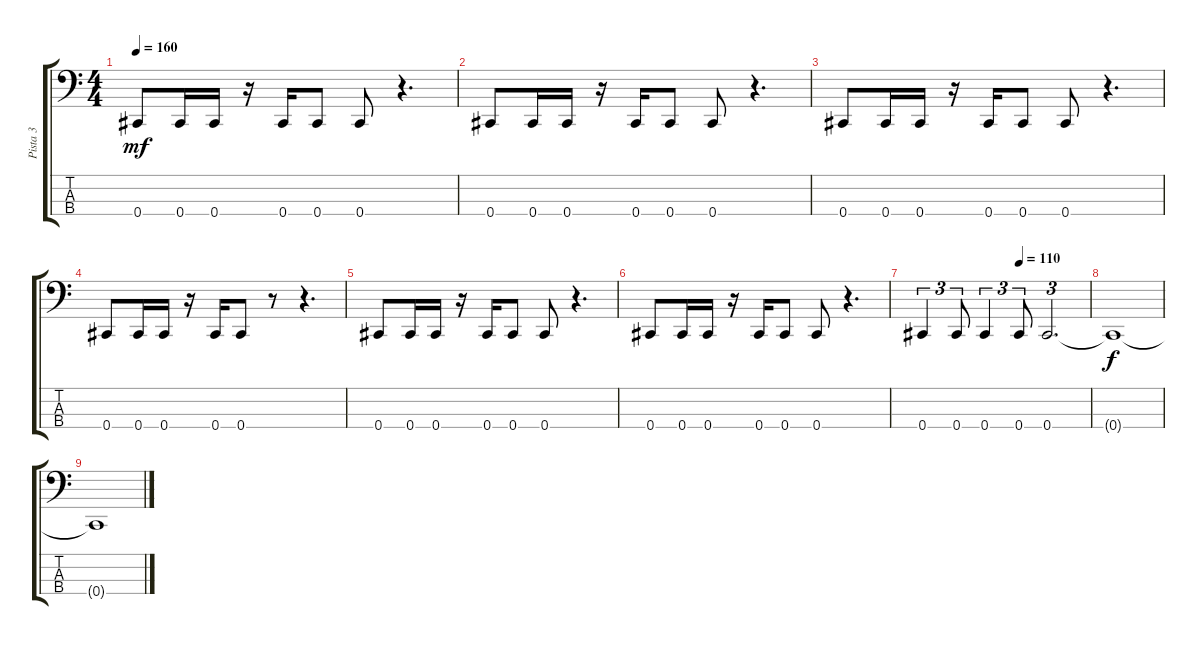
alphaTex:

\track ("Pista 3" "Pista 3") {instrument electricbasspick}
\staff {score tabs}
\tuning (Gb2 Db2 Ab1 Db1) {hide}
\ts (4 4)
\tempo 160
\clef f4
\ks c
0.4.8{dy mf} 0.4.16 0.4.16 r.16 0.4.16 0.4.8 0.4.8 r.4{d} |
0.4.8 0.4.16 0.4.16 r.16 0.4.16 0.4.8 0.4.8 r.4{d} |
0.4.8 0.4.16 0.4.16 r.16 0.4.16 0.4.8 0.4.8 r.4{d} |
0.4.8 0.4.16 0.4.16 r.16 0.4.16 0.4.8 r.8 r.4{d} |
0.4.8 0.4.16 0.4.16 r.16 0.4.16 0.4.8 0.4.8 r.4{d} |
0.4.8 0.4.16 0.4.16 r.16 0.4.16 0.4.8 0.4.8 r.4{d} |
\tempo (110 0.5833333333333334)
0.4.4{tu (3 2)} 0.4.8{tu (3 2)} 0.4.4{tu (3 2)} 0.4.8{tu (3 2)} 0.4.2{d tu (3 2)} |
0.4{t}.1{dy f} |
0.4{t}.1
